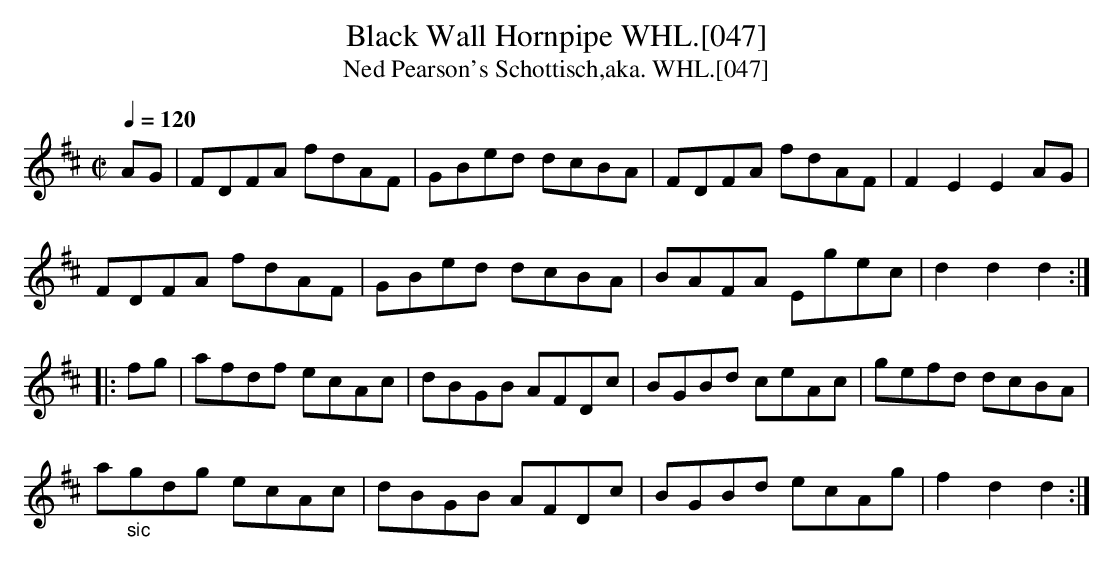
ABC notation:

X:1
T: Black Wall Hornpipe WHL.[047]
T:Ned Pearson's Schottisch,aka. WHL.[047]
M:C|
L:1/8
Q:1/4=120
K:D
AG|FDFA fdAF|GBed dcBA|FDFA fdAF|F2E2E2 AG|
FDFA fdAF|GBed dcBA|BAFA Egec|d2d2d2:|
|:fg|afdf ecAc|dBGB AFDc|BGBd ceAc|gefd dcBA|
a"_sic"gdg ecAc|dBGB AFDc|BGBd ecAg|f2d2d2:|
